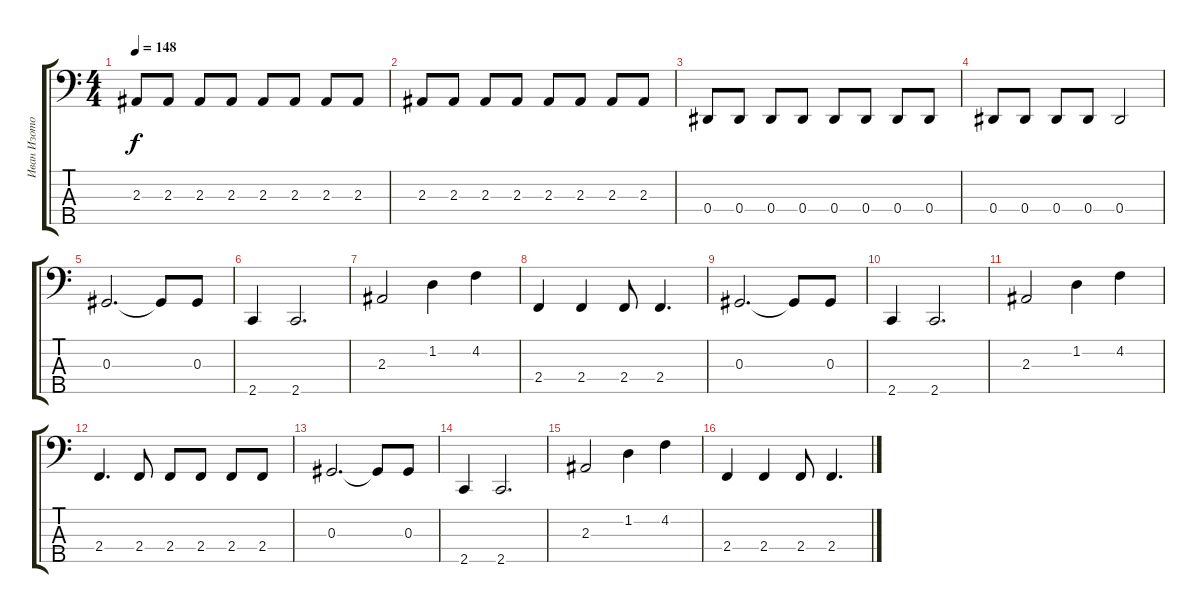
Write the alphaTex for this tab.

\track ("Иван Изотов" "Иван Изото") {instrument electricbassfinger}
\staff {score tabs}
\tuning (Gb2 Db2 Ab1 Eb1 Bb0) {hide}
\ts (4 4)
\tempo 148
\clef f4
\ks c
2.3.8{dy f} 2.3.8 2.3.8 2.3.8 2.3.8 2.3.8 2.3.8 2.3.8 |
2.3.8 2.3.8 2.3.8 2.3.8 2.3.8 2.3.8 2.3.8 2.3.8 |
0.4.8 0.4.8 0.4.8 0.4.8 0.4.8 0.4.8 0.4.8 0.4.8 |
0.4.8 0.4.8 0.4.8 0.4.8 0.4.2 |
0.3.2{d} 0.3{t}.8 0.3.8 |
2.5.4 2.5.2{d} |
2.3.2 1.2.4 4.2.4 |
2.4.4 2.4.4 2.4.8 2.4.4{d} |
0.3.2{d} 0.3{t}.8 0.3.8 |
2.5.4 2.5.2{d} |
2.3.2 1.2.4 4.2.4 |
2.4.4{d} 2.4.8 2.4.8 2.4.8 2.4.8 2.4.8 |
0.3.2{d} 0.3{t}.8 0.3.8 |
2.5.4 2.5.2{d} |
2.3.2 1.2.4 4.2.4 |
2.4.4 2.4.4 2.4.8 2.4.4{d}
